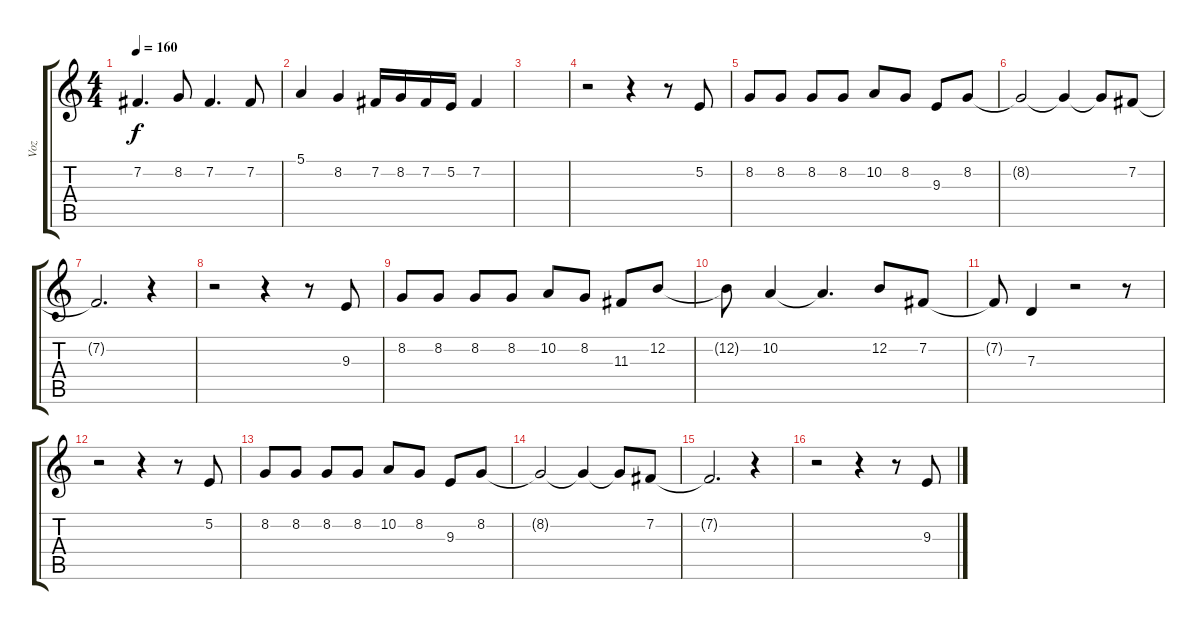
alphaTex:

\track ("Voz" "Voz") {instrument fx5brightness}
\staff {score tabs}
\tuning (E4 B3 G3 D3 A2 E2) {hide}
\ts (4 4)
\tempo 160
\clef g2
\ks c
7.2.4{d dy f} 8.2.8 7.2.4{d} 7.2.8 |
5.1.4 8.2.4 7.2.16 8.2.16 7.2.16 5.2.16 7.2.4 |
|
r.2 r.4 r.8 5.2.8 |
8.2.8 8.2.8 8.2.8 8.2.8 10.2.8 8.2.8 9.3.8 8.2.8 |
8.2{t}.2 8.2{t}.4 8.2{t}.8 7.2.8 |
7.2{t}.2{d} r.4 |
r.2 r.4 r.8 9.3.8 |
8.2.8 8.2.8 8.2.8 8.2.8 10.2.8 8.2.8 11.3.8 12.2.8 |
12.2{t}.8 10.2.4 10.2{t}.4{d} 12.2.8 7.2.8 |
7.2{t}.8 7.3.4 r.2 r.8 |
r.2 r.4 r.8 5.2.8 |
8.2.8 8.2.8 8.2.8 8.2.8 10.2.8 8.2.8 9.3.8 8.2.8 |
8.2{t}.2 8.2{t}.4 8.2{t}.8 7.2.8 |
7.2{t}.2{d} r.4 |
r.2 r.4 r.8 9.3.8
